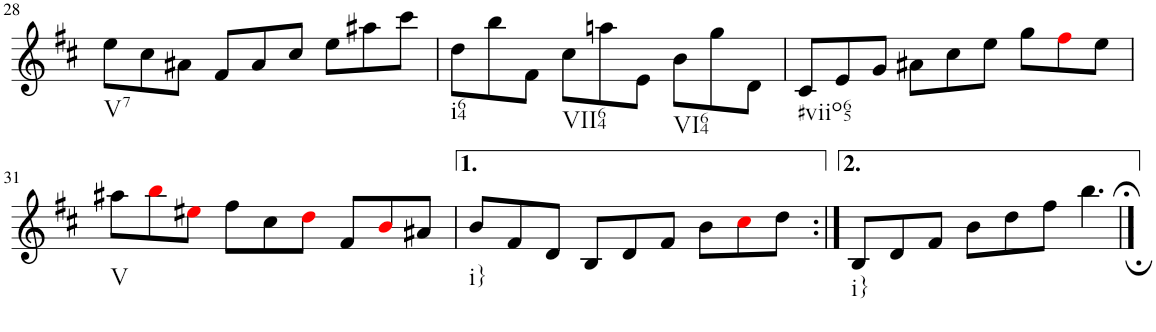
**kern
*part1
*staff1
*I"Violin
*I'Vln.
!!LO:PB:g=z
*clefG2
*k[f#c#]
*M9/8
=28
!LO:TX:b:t=V7
8ee\L
8cc#\
8a#X\J
8f#/L
8a#/
8cc#/J
8ee\L
8aa#X\
8ccc#\J
=29
!LO:TX:b:t=i64
8dd\L
8bb\
8f#\J
!LO:TX:b:t=VII64
8cc#\L
8aan\
8e\J
!LO:TX:b:t=VI64
8b\L
8gg\
8d\J
=30
!LO:TX:b:t=#viio65
8c#/L
8e/
8g/J
8a#X\L
8cc#\
8ee\J
8gg\L
8ff#i\
8ee\J
!!LO:LB:g=z
=31
!LO:TX:b:t=V
8aa#X\L
8bbi\
8ee#Xi\J
8ff#\L
8cc#\
8ddi\J
8f#/L
8bi/
8a#X/J
=32
!LO:TX:b:t=i}
8b/L
8f#/
8d/J
8B/L
8d/
8f#/J
8b\L
8cc#i\
8dd\J
=32X2:|!
!LO:TX:b:t=i}
8B/L
8d/
8f#/J
8b\L
8dd\
8ff#\J
4.bb;\
==
*-
